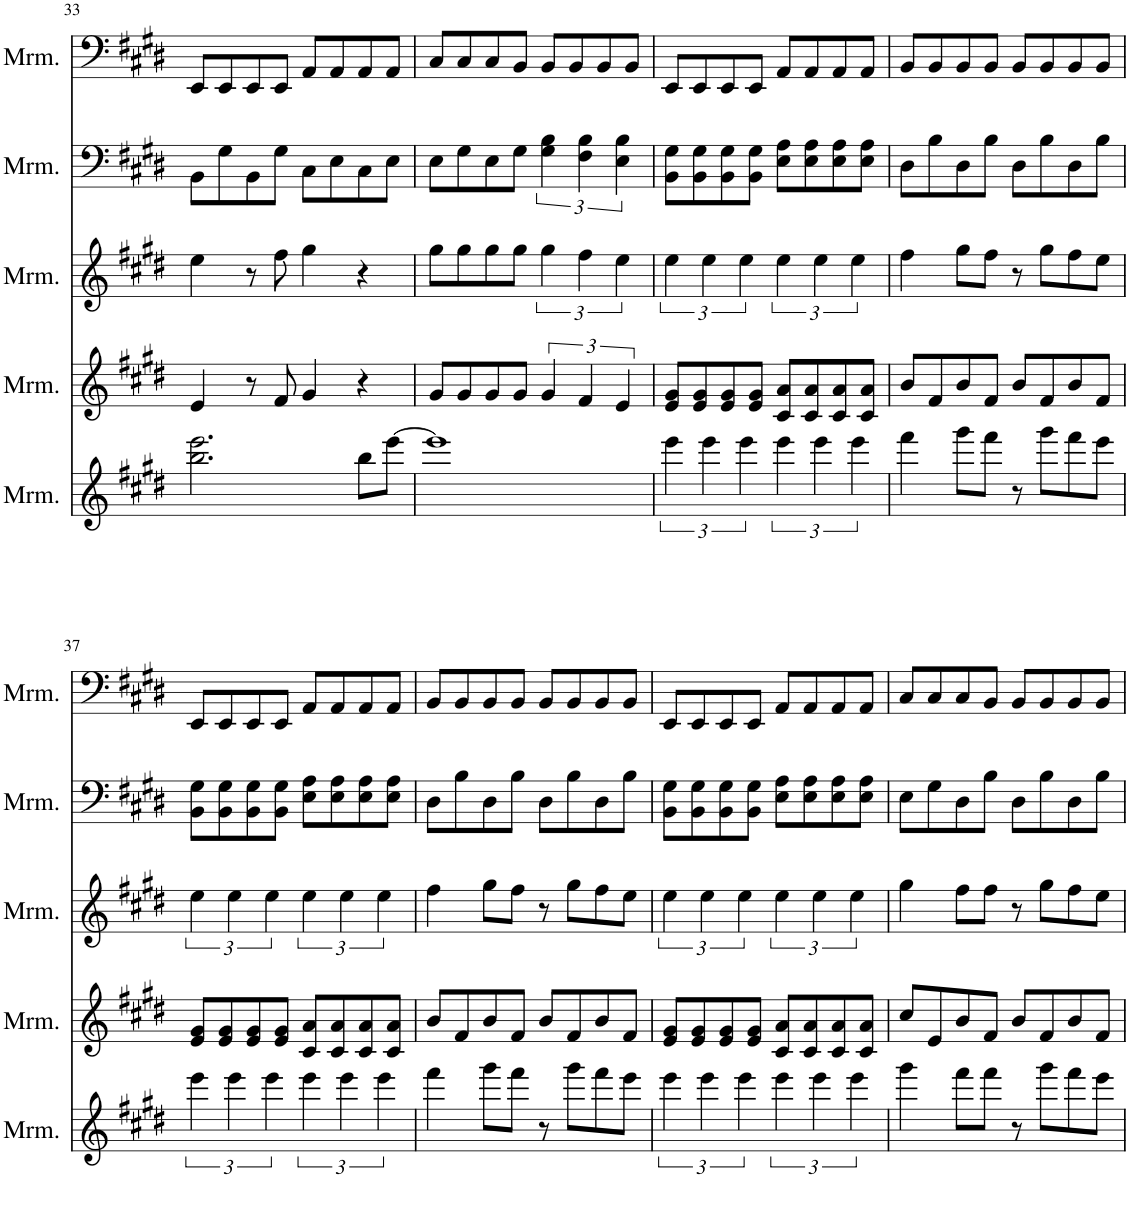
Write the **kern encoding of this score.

**kern	**kern	**kern	**kern	**kern
*part5	*part4	*part3	*part2	*part1
*staff5	*staff4	*staff3	*staff2	*staff1
*I"Marimba (Grand Staff)	*I"Marimba (Grand Staff)	*I"Marimba (Grand Staff)	*I"Marimba (Grand Staff)	*I"Marimba (Grand Staff)
*I'Mrm.	*I'Mrm.	*I'Mrm.	*I'Mrm.	*I'Mrm.
!!LO:PB:g=z
*clefF4	*clefG2	*clefG2	*clefG2	*clefG^2
*k[f#c#g#d#]	*k[f#c#g#d#]	*k[f#c#g#d#]	*k[f#c#g#d#]	*k[f#c#g#d#]
*M4/4	*M4/4	*M4/4	*M4/4	*M4/4
=33	=33	=33	=33	=33
2.bb\ 2.eee\	4e/	4ee\	8BB\L	8EE/L
.	.	.	8G#\	8EE/
.	8r	8r	8BB\	8EE/
.	8f#/	8ff#\	8G#\J	8EE/J
.	4g#/	4gg#\	8C#\L	8AA/L
.	.	.	8E\	8AA/
8bb\L	4r	4r	8C#\	8AA/
[8eee\J	.	.	8E\J	8AA/J
=34	=34	=34	=34	=34
1eee]	8g#/L	8gg#\L	8E\L	8C#/L
.	8g#/	8gg#\	8G#\	8C#/
.	8g#/	8gg#\	8E\	8C#/
.	8g#/J	8gg#\J	8G#\J	8BB/J
.	6g#/	6gg#\	6G#\ 6B\	8BB/L
.	.	.	.	8BB/
.	6f#/	6ff#\	6F#\ 6B\	.
.	.	.	.	8BB/
.	6e/	6ee\	6E\ 6B\	.
.	.	.	.	8BB/J
=35	=35	=35	=35	=35
6eee\	8e/ 8g#/L	6ee\	8BB\ 8G#\L	8EE/L
.	8e/ 8g#/	.	8BB\ 8G#\	8EE/
6eee\	.	6ee\	.	.
.	8e/ 8g#/	.	8BB\ 8G#\	8EE/
6eee\	.	6ee\	.	.
.	8e/ 8g#/J	.	8BB\ 8G#\J	8EE/J
6eee\	8c#/ 8a/L	6ee\	8E\ 8A\L	8AA/L
.	8c#/ 8a/	.	8E\ 8A\	8AA/
6eee\	.	6ee\	.	.
.	8c#/ 8a/	.	8E\ 8A\	8AA/
6eee\	.	6ee\	.	.
.	8c#/ 8a/J	.	8E\ 8A\J	8AA/J
=36	=36	=36	=36	=36
4fff#\	8b/L	4ff#\	8D#\L	8BB/L
.	8f#/	.	8B\	8BB/
8ggg#\L	8b/	8gg#\L	8D#\	8BB/
8fff#\J	8f#/J	8ff#\J	8B\J	8BB/J
8r	8b/L	8r	8D#\L	8BB/L
8ggg#\L	8f#/	8gg#\L	8B\	8BB/
8fff#\	8b/	8ff#\	8D#\	8BB/
8eee\J	8f#/J	8ee\J	8B\J	8BB/J
!!LO:LB:g=z
=37	=37	=37	=37	=37
6eee\	8e/ 8g#/L	6ee\	8BB\ 8G#\L	8EE/L
.	8e/ 8g#/	.	8BB\ 8G#\	8EE/
6eee\	.	6ee\	.	.
.	8e/ 8g#/	.	8BB\ 8G#\	8EE/
6eee\	.	6ee\	.	.
.	8e/ 8g#/J	.	8BB\ 8G#\J	8EE/J
6eee\	8c#/ 8a/L	6ee\	8E\ 8A\L	8AA/L
.	8c#/ 8a/	.	8E\ 8A\	8AA/
6eee\	.	6ee\	.	.
.	8c#/ 8a/	.	8E\ 8A\	8AA/
6eee\	.	6ee\	.	.
.	8c#/ 8a/J	.	8E\ 8A\J	8AA/J
=38	=38	=38	=38	=38
4fff#\	8b/L	4ff#\	8D#\L	8BB/L
.	8f#/	.	8B\	8BB/
8ggg#\L	8b/	8gg#\L	8D#\	8BB/
8fff#\J	8f#/J	8ff#\J	8B\J	8BB/J
8r	8b/L	8r	8D#\L	8BB/L
8ggg#\L	8f#/	8gg#\L	8B\	8BB/
8fff#\	8b/	8ff#\	8D#\	8BB/
8eee\J	8f#/J	8ee\J	8B\J	8BB/J
=39	=39	=39	=39	=39
6eee\	8e/ 8g#/L	6ee\	8BB\ 8G#\L	8EE/L
.	8e/ 8g#/	.	8BB\ 8G#\	8EE/
6eee\	.	6ee\	.	.
.	8e/ 8g#/	.	8BB\ 8G#\	8EE/
6eee\	.	6ee\	.	.
.	8e/ 8g#/J	.	8BB\ 8G#\J	8EE/J
6eee\	8c#/ 8a/L	6ee\	8E\ 8A\L	8AA/L
.	8c#/ 8a/	.	8E\ 8A\	8AA/
6eee\	.	6ee\	.	.
.	8c#/ 8a/	.	8E\ 8A\	8AA/
6eee\	.	6ee\	.	.
.	8c#/ 8a/J	.	8E\ 8A\J	8AA/J
=40	=40	=40	=40	=40
4ggg#\	8cc#/L	4gg#\	8E\L	8C#/L
.	8e/	.	8G#\	8C#/
8fff#\L	8b/	8ff#\L	8D#\	8C#/
8fff#\J	8f#/J	8ff#\J	8B\J	8BB/J
8r	8b/L	8r	8D#\L	8BB/L
8ggg#\L	8f#/	8gg#\L	8B\	8BB/
8fff#\	8b/	8ff#\	8D#\	8BB/
8eee\J	8f#/J	8ee\J	8B\J	8BB/J
=	=	=	=	=
*-	*-	*-	*-	*-
